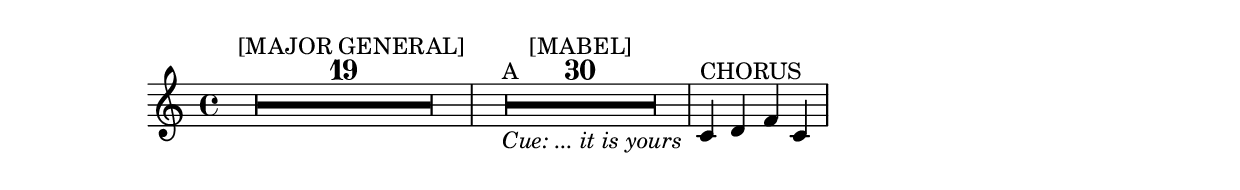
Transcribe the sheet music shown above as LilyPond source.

%% Do not edit this file; it is automatically
%% generated from LSR http://lsr.dsi.unimi.it
%% This file is in the public domain.
\version "2.13.16"

\header {
  lsrtags = "rhythms, text"

%% Translation of GIT committish: 2b0dc29608d6c3f5a03ead4877ae514c647adb74
texidoces = "
Los elementos de marcado aplicados a un silencio multicompás se
centran encima o debajo de éste.  Los elementos de marcado extensos
que se adjuntan a silencios multicompás no producen la expansión del
compás.  Para expandir un silencio multicompás de forma que quepa todo
el marcado, utilice un silencio de separación con un marcado aplicado
antes del silencio multicompás.

Observe que el silencio separador produce la inserción de un compás.
El texto aplicado a un siencio sparador de esta forma se alinea por la
izquierda a la posición en que la nota estaría situada dentro del
compás, pero si la longitud del compás está determinada por la
longitud del texto, éste aparecerá centrado.

"

doctitlees = "Marcado de silencios multicompás"

%% Translation of GIT committish: 0a868be38a775ecb1ef935b079000cebbc64de40
  texidocde = "Textbeschriftungen, die an Mehrtaktpausen gehängt wird,
wird über oder unter der Pause zentriert.  Lange Beschriftungen
lassen den Takt nicht breiter werden.  Um eine Mehrtaktpause einer
Beschriftung anzupassen, muss eine unsichtbare Pause mit der
Beschriftung direkt vor der Mehrtkatpause eingesetzt werden.

Man sollte beachten, dass unsichtbare Pausen automatische Taktstriche
nach sich ziehen.  Text, der an eine unsichtbare Pause gehänt wird,
ist links ausgerichtet an der Position, wo die Pause erscheinen
würde.  Wenn aber die Länge des Taktes durch die Länge des Textes
bestimmt wird, sieht es so aus, als ob der Text zentriert gesetzt
ist."

  doctitlede = "Textbeschriftung und Mehrtaktpausen"


%% Translation of GIT committish: 4da4307e396243a5a3bc33a0c2753acac92cb685
  texidocfr = "
Lorsque du texte est attaché à un silence multi-mesures, il sera centré
dans la mesure, au-dessus ou en dessous de la portée.  Afin d'étirer la
mesure dans le cas ou ce texte est relativement long, il suffit
d'insérer un silence invisible auquel on attache le texte en question,
avant le silence multi-mesures.

Rappelez-vous qu'un silence invisible génère une barre de mesure.  Le
texte attaché à ce silence invisible sera alors aligné sur la gauche de
là où serait positionnée la note.  Cependant, si la taille de la mesure
est déterminée par la longueur du texte, il apparaîtra comme centré.

"
  doctitlefr = "Ajout de texte à un silence multi-mesures"

  texidoc = "
Markups attached to a multi-measure rest will be centered above or
below it.  Long markups attached to multi-measure rests do not cause
the measure to expand.  To expand a multi-measure rest to fit the
markup, use a spacer rest with an attached markup before the
multi-measure rest.

Note that the spacer rest causes a bar line to be inserted.  Text
attached to a spacer rest in this way is left-aligned to the position
where the note would be placed in the measure, but if the measure
length is determined by the length of the text, the text will appear to
be centered.

"
  doctitle = "Multi-measure rest markup"
} % begin verbatim

\relative c' {
  \compressFullBarRests
  \textLengthOn
  s1*0^\markup { [MAJOR GENERAL] }
  R1*19
  s1*0_\markup { \italic { Cue: ... it is yours } }
  s1*0^\markup { A }
  R1*30^\markup { [MABEL] }
  \textLengthOff
  c4^\markup { CHORUS } d f c
}
